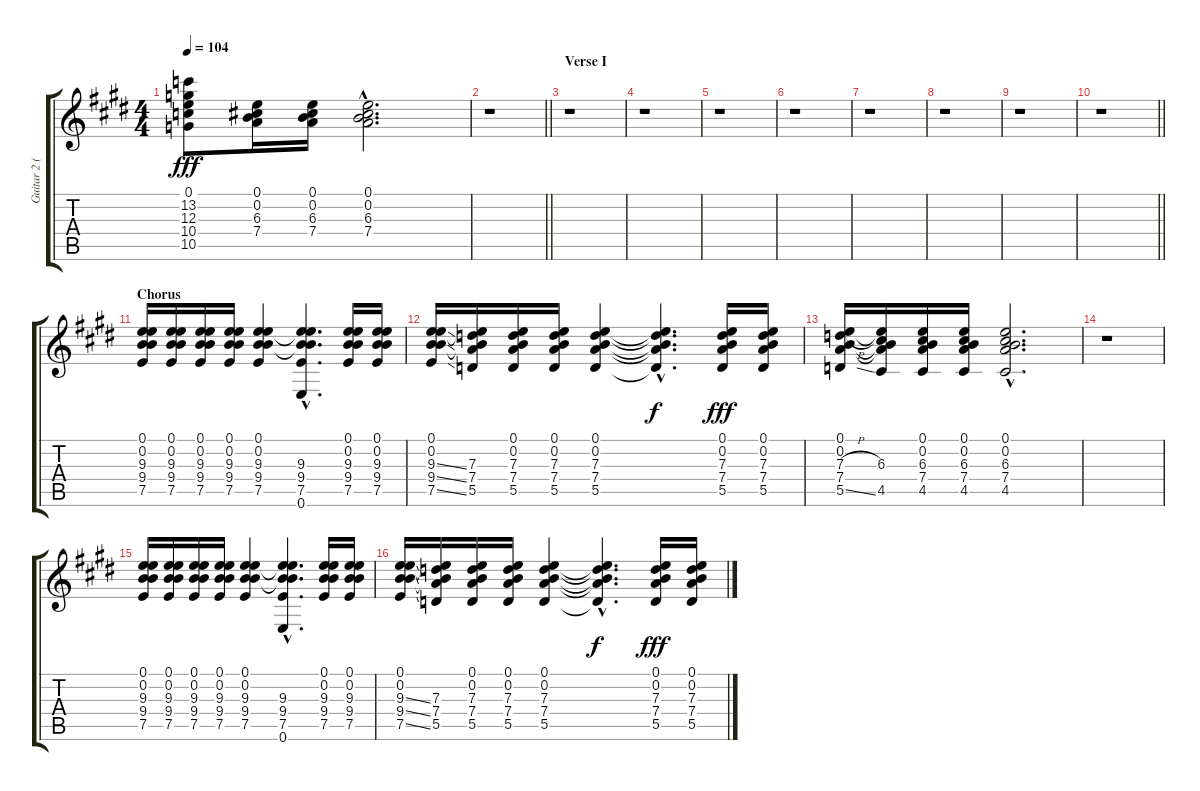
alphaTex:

\track ("Guitar 2 (12-String)" "Guitar 2 (") {instrument electricguitarclean}
\staff {score tabs}
\tuning (E4 B3 G3 D3 A2 E2) {hide}
\ts (4 4)
\tempo 104
\clef g2
\ks e
(0.1 13.2 12.3 10.4 10.5).8{dy fff} (0.1 0.2 6.3 7.4).16 (0.1 0.2 6.3 7.4).16 (0.1{hac} 0.2{hac} 6.3{hac} 7.4{hac}).2{d} |
\barLineRight lightlight
r.1 |
\section ("" "Verse I")
r.1 |
r.1 |
r.1 |
r.1 |
r.1 |
r.1 |
r.1 |
\barLineRight lightlight
r.1 |
\section ("" "Chorus")
(0.1 0.2 9.3 9.4 7.5).16 (0.1 0.2 9.3 9.4 7.5).16 (0.1 0.2 9.3 9.4 7.5).16 (0.1 0.2 9.3 9.4 7.5).16 (0.1 0.2 9.3 9.4 7.5).4 (0.1{hac t} 0.2{hac t} 9.3{hac} 9.4{hac} 7.5{hac} 0.6).4{d} (0.1 0.2 9.3 9.4 7.5).16 (0.1 0.2 9.3 9.4 7.5).16 |
(0.1 0.2 9.3{ss} 9.4{ss} 7.5{ss}).16 (0.1{t} 0.2{t} 7.3 7.4 5.5).16 (0.1 0.2 7.3 7.4 5.5).16 (0.1 0.2 7.3 7.4 5.5).16 (0.1 0.2 7.3 7.4 5.5).4 (0.1{hac t} 0.2{hac t} 7.3{hac t} 7.4{hac t} 5.5{hac t}).4{d dy f} (0.1 0.2 7.3 7.4 5.5).16{dy fff} (0.1 0.2 7.3 7.4 5.5).16 |
(0.1 0.2 7.3{h} 7.4 5.5{ss}).16 (0.1{t} 0.2{t} 6.3 7.4{t} 4.5).16 (0.1 0.2 6.3 7.4 4.5).16 (0.1 0.2 6.3 7.4 4.5).16 (0.1{hac} 0.2{hac} 6.3{hac} 7.4{hac} 4.5{hac}).2{d} |
r.1 |
(0.1 0.2 9.3 9.4 7.5).16 (0.1 0.2 9.3 9.4 7.5).16 (0.1 0.2 9.3 9.4 7.5).16 (0.1 0.2 9.3 9.4 7.5).16 (0.1 0.2 9.3 9.4 7.5).4 (0.1{hac t} 0.2{hac t} 9.3{hac} 9.4{hac} 7.5{hac} 0.6).4{d} (0.1 0.2 9.3 9.4 7.5).16 (0.1 0.2 9.3 9.4 7.5).16 |
(0.1 0.2 9.3{ss} 9.4{ss} 7.5{ss}).16 (0.1{t} 0.2{t} 7.3 7.4 5.5).16 (0.1 0.2 7.3 7.4 5.5).16 (0.1 0.2 7.3 7.4 5.5).16 (0.1 0.2 7.3 7.4 5.5).4 (0.1{hac t} 0.2{hac t} 7.3{hac t} 7.4{hac t} 5.5{hac t}).4{d dy f} (0.1 0.2 7.3 7.4 5.5).16{dy fff} (0.1 0.2 7.3 7.4 5.5).16
